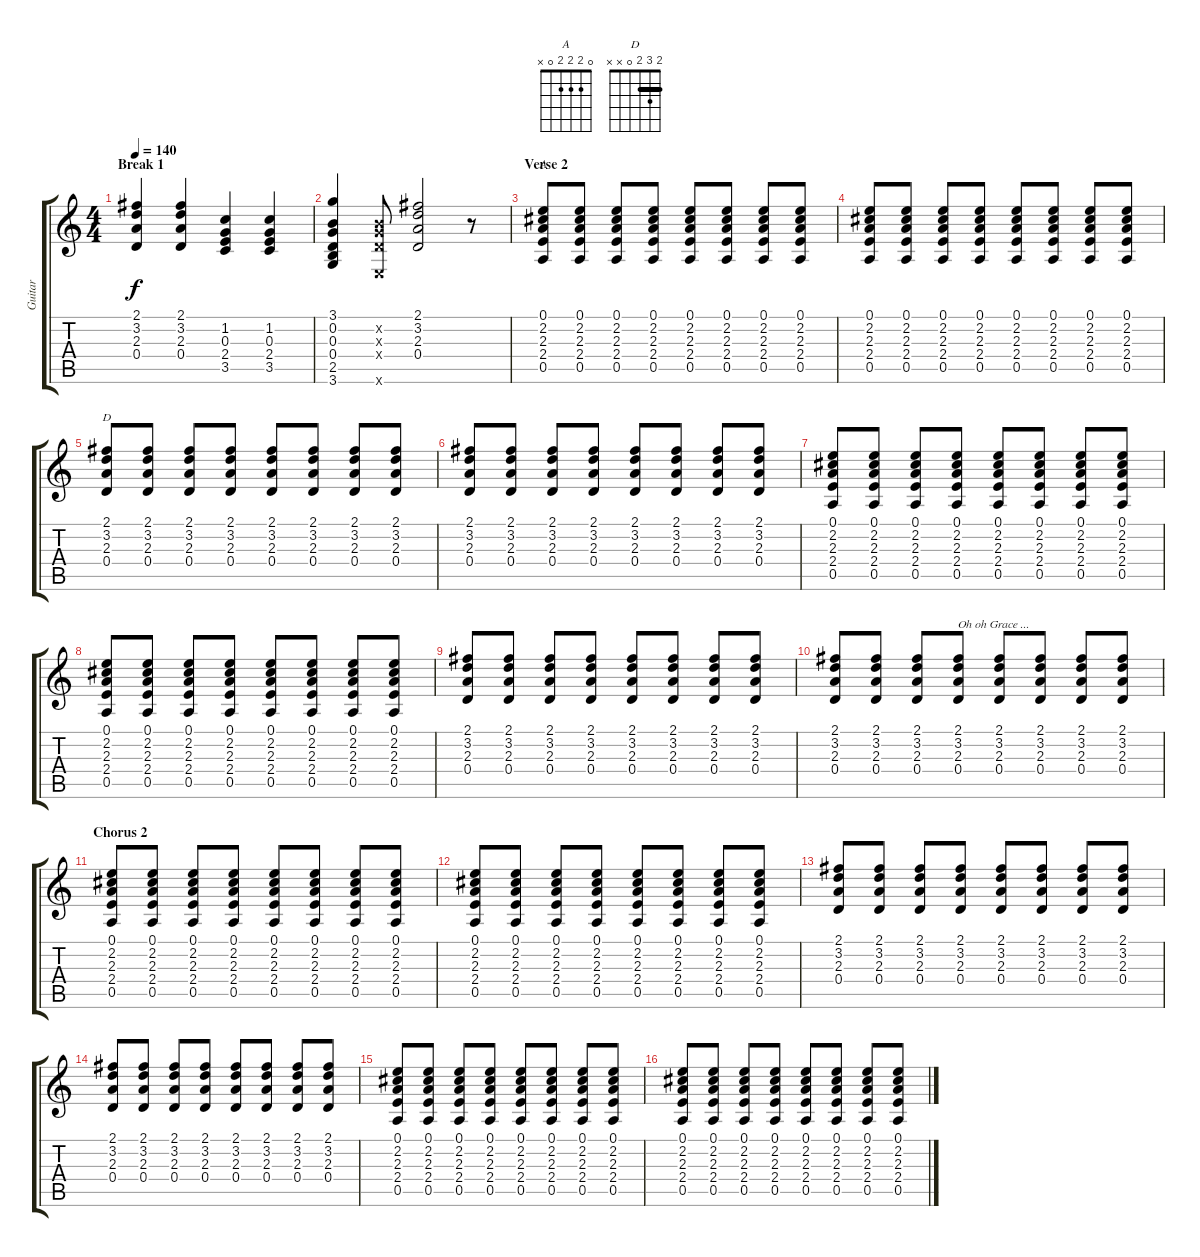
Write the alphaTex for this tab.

\track ("Guitar" "Guitar") {instrument overdrivenguitar}
\staff {score tabs}
\tuning (E4 B3 G3 D3 A2 E2) {hide}
\chord ("A" 0 2 2 2 0 x)
\chord ("D" 2 3 2 0 x x) {barre 2}
\ts (4 4)
\section ("" "Break 1")
\tempo 140
\clef g2
\ks c
(2.1 3.2 2.3 0.4).4{dy f} (2.1 3.2 2.3 0.4).4 (1.2 0.3 2.4 3.5).4 (1.2 0.3 2.4 3.5).4 |
(3.1 0.2 0.3 0.4 2.5 3.6).4 (0.2{x} 0.3{x} 0.4{x} 0.6{x}).8 (2.1 3.2 2.3 0.4).2 r.8 |
\section ("" "Verse 2")
(0.1 2.2 2.3 2.4 0.5).8{ch "A"} (0.1 2.2 2.3 2.4 0.5).8 (0.1 2.2 2.3 2.4 0.5).8 (0.1 2.2 2.3 2.4 0.5).8 (0.1 2.2 2.3 2.4 0.5).8 (0.1 2.2 2.3 2.4 0.5).8 (0.1 2.2 2.3 2.4 0.5).8 (0.1 2.2 2.3 2.4 0.5).8 |
(0.1 2.2 2.3 2.4 0.5).8 (0.1 2.2 2.3 2.4 0.5).8 (0.1 2.2 2.3 2.4 0.5).8 (0.1 2.2 2.3 2.4 0.5).8 (0.1 2.2 2.3 2.4 0.5).8 (0.1 2.2 2.3 2.4 0.5).8 (0.1 2.2 2.3 2.4 0.5).8 (0.1 2.2 2.3 2.4 0.5).8 |
(2.1 3.2 2.3 0.4).8{ch "D"} (2.1 3.2 2.3 0.4).8 (2.1 3.2 2.3 0.4).8 (2.1 3.2 2.3 0.4).8 (2.1 3.2 2.3 0.4).8 (2.1 3.2 2.3 0.4).8 (2.1 3.2 2.3 0.4).8 (2.1 3.2 2.3 0.4).8 |
(2.1 3.2 2.3 0.4).8 (2.1 3.2 2.3 0.4).8 (2.1 3.2 2.3 0.4).8 (2.1 3.2 2.3 0.4).8 (2.1 3.2 2.3 0.4).8 (2.1 3.2 2.3 0.4).8 (2.1 3.2 2.3 0.4).8 (2.1 3.2 2.3 0.4).8 |
(0.1 2.2 2.3 2.4 0.5).8 (0.1 2.2 2.3 2.4 0.5).8 (0.1 2.2 2.3 2.4 0.5).8 (0.1 2.2 2.3 2.4 0.5).8 (0.1 2.2 2.3 2.4 0.5).8 (0.1 2.2 2.3 2.4 0.5).8 (0.1 2.2 2.3 2.4 0.5).8 (0.1 2.2 2.3 2.4 0.5).8 |
(0.1 2.2 2.3 2.4 0.5).8 (0.1 2.2 2.3 2.4 0.5).8 (0.1 2.2 2.3 2.4 0.5).8 (0.1 2.2 2.3 2.4 0.5).8 (0.1 2.2 2.3 2.4 0.5).8 (0.1 2.2 2.3 2.4 0.5).8 (0.1 2.2 2.3 2.4 0.5).8 (0.1 2.2 2.3 2.4 0.5).8 |
(2.1 3.2 2.3 0.4).8 (2.1 3.2 2.3 0.4).8 (2.1 3.2 2.3 0.4).8 (2.1 3.2 2.3 0.4).8 (2.1 3.2 2.3 0.4).8 (2.1 3.2 2.3 0.4).8 (2.1 3.2 2.3 0.4).8 (2.1 3.2 2.3 0.4).8 |
(2.1 3.2 2.3 0.4).8 (2.1 3.2 2.3 0.4).8 (2.1 3.2 2.3 0.4).8 (2.1 3.2 2.3 0.4).8{txt "Oh oh Grace ..."} (2.1 3.2 2.3 0.4).8 (2.1 3.2 2.3 0.4).8 (2.1 3.2 2.3 0.4).8 (2.1 3.2 2.3 0.4).8 |
\section ("" "Chorus 2")
(0.1 2.2 2.3 2.4 0.5).8 (0.1 2.2 2.3 2.4 0.5).8 (0.1 2.2 2.3 2.4 0.5).8 (0.1 2.2 2.3 2.4 0.5).8 (0.1 2.2 2.3 2.4 0.5).8 (0.1 2.2 2.3 2.4 0.5).8 (0.1 2.2 2.3 2.4 0.5).8 (0.1 2.2 2.3 2.4 0.5).8 |
(0.1 2.2 2.3 2.4 0.5).8 (0.1 2.2 2.3 2.4 0.5).8 (0.1 2.2 2.3 2.4 0.5).8 (0.1 2.2 2.3 2.4 0.5).8 (0.1 2.2 2.3 2.4 0.5).8 (0.1 2.2 2.3 2.4 0.5).8 (0.1 2.2 2.3 2.4 0.5).8 (0.1 2.2 2.3 2.4 0.5).8 |
(2.1 3.2 2.3 0.4).8 (2.1 3.2 2.3 0.4).8 (2.1 3.2 2.3 0.4).8 (2.1 3.2 2.3 0.4).8 (2.1 3.2 2.3 0.4).8 (2.1 3.2 2.3 0.4).8 (2.1 3.2 2.3 0.4).8 (2.1 3.2 2.3 0.4).8 |
(2.1 3.2 2.3 0.4).8 (2.1 3.2 2.3 0.4).8 (2.1 3.2 2.3 0.4).8 (2.1 3.2 2.3 0.4).8 (2.1 3.2 2.3 0.4).8 (2.1 3.2 2.3 0.4).8 (2.1 3.2 2.3 0.4).8 (2.1 3.2 2.3 0.4).8 |
(0.1 2.2 2.3 2.4 0.5).8 (0.1 2.2 2.3 2.4 0.5).8 (0.1 2.2 2.3 2.4 0.5).8 (0.1 2.2 2.3 2.4 0.5).8 (0.1 2.2 2.3 2.4 0.5).8 (0.1 2.2 2.3 2.4 0.5).8 (0.1 2.2 2.3 2.4 0.5).8 (0.1 2.2 2.3 2.4 0.5).8 |
(0.1 2.2 2.3 2.4 0.5).8 (0.1 2.2 2.3 2.4 0.5).8 (0.1 2.2 2.3 2.4 0.5).8 (0.1 2.2 2.3 2.4 0.5).8 (0.1 2.2 2.3 2.4 0.5).8 (0.1 2.2 2.3 2.4 0.5).8 (0.1 2.2 2.3 2.4 0.5).8 (0.1 2.2 2.3 2.4 0.5).8
